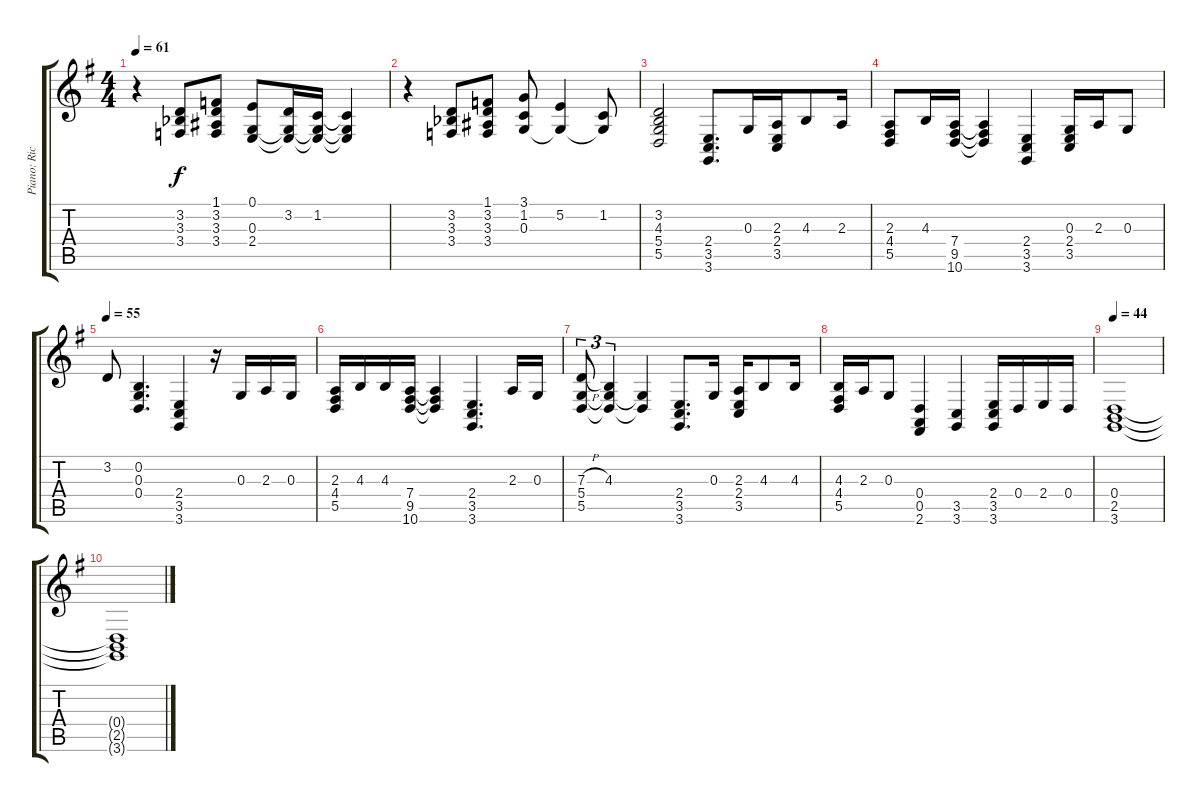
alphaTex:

\track ("Piano: Rick" "Piano: Ric") {instrument electricgrandpiano}
\staff {score tabs}
\tuning (E4 B3 G3 D3 A2 E2) {hide}
\ts (4 4)
\tempo 61
\clef g2
\ks g
r.4{dy f} (3.2 3.3{acc b} 3.4).8 (1.1 3.2 3.3 3.4).8 (0.1 0.3 2.4).8 (3.2 0.3{t} 2.4{t}).16 (1.2 0.3{t} 2.4{t}).16 (1.2{t} 0.3{t} 2.4{t}).4 |
r.4 (3.2 3.3{acc b} 3.4).8 (1.1 3.2 3.3 3.4).8 (3.1 1.2 0.3).8 (5.2 0.3{t}).4 (1.2 0.3{t}).8 |
(3.2 4.3 5.4 5.5).2 (2.4 3.5 3.6).8{d} 0.3.16{beam merge} (2.3 2.4 3.5).16 4.3.8 2.3.16 |
(2.3 4.4 5.5).8 4.3.16 (7.4 9.5 10.6).16 (7.4{t} 9.5{t} 10.6{t}).4 (2.4 3.5 3.6).4 (0.3 2.4 3.5).16 2.3.16 0.3.8 |
\tempo 55
3.2.8 (0.2 0.3 0.4).4{d} (2.4 3.5 3.6).4 r.16 0.3.16{beam merge} 2.3.16 0.3.16 |
(2.3 4.4 5.5).16 4.3.16{beam merge} 4.3.16 (7.4 9.5 10.6).16 (7.4{t} 9.5{t} 10.6{t}).4 (2.4 3.5 3.6).4{d} 2.3.16 0.3.16 |
(7.3{h} 5.4 5.5).8{tu (3 2)} (4.3 5.4{t} 5.5{t}).4{tu (3 2)} (5.4{t} 5.5{t}).4 (2.4 3.5 3.6).8{d} 0.3.16 (2.3 2.4 3.5).16 4.3.8 4.3.16 |
(4.3 4.4 5.5).16 2.3.16 0.3.8 (0.4 0.5 2.6).4 (3.5 3.6).4 (2.4 3.5 3.6).16 0.4.16 2.4.16 0.4.16 |
\tempo 44
(0.4 2.5 3.6).1 |
(0.4{t} 2.5{t} 3.6{t}).1
